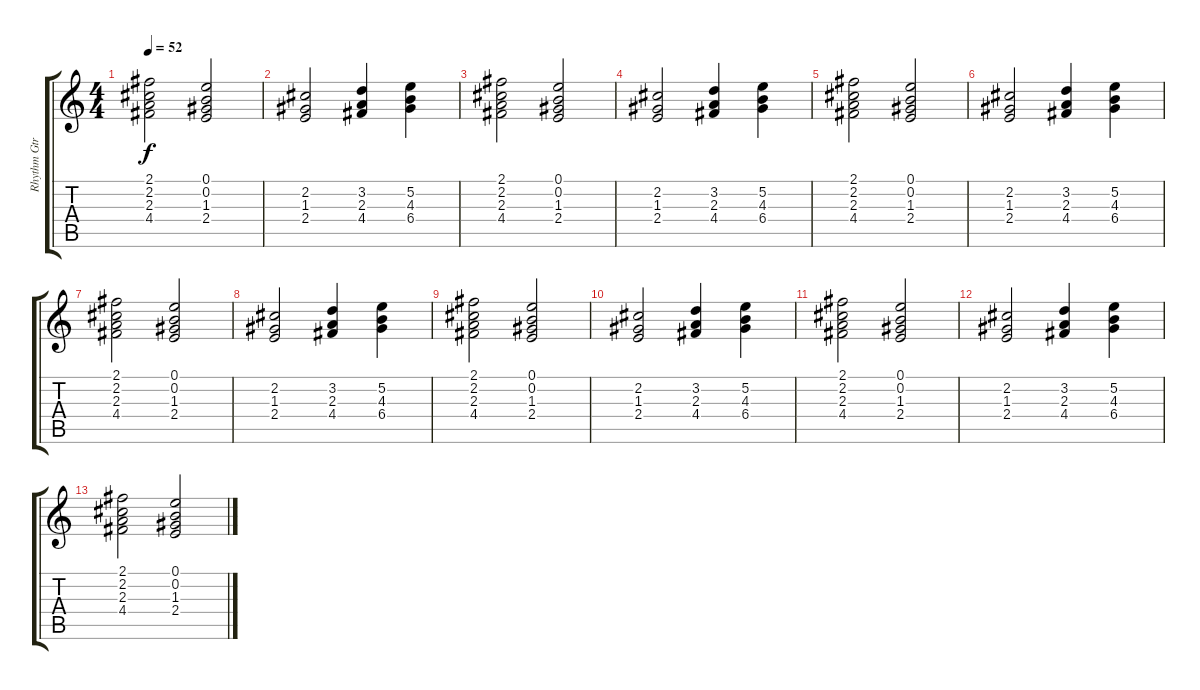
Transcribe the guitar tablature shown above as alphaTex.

\track ("Rhythm Gtr." "Rhythm Gtr") {instrument overdrivenguitar}
\staff {score tabs}
\tuning (E4 B3 G3 D3 A2 E2) {hide}
\ts (4 4)
\tempo 52
\clef g2
\ks c
(2.1 2.2 2.3 4.4).2{dy f} (0.1 0.2 1.3 2.4).2 |
(2.2 1.3 2.4).2 (3.2 2.3 4.4).4 (5.2 4.3 6.4).4 |
(2.1 2.2 2.3 4.4).2 (0.1 0.2 1.3 2.4).2 |
(2.2 1.3 2.4).2 (3.2 2.3 4.4).4 (5.2 4.3 6.4).4 |
(2.1 2.2 2.3 4.4).2 (0.1 0.2 1.3 2.4).2 |
(2.2 1.3 2.4).2 (3.2 2.3 4.4).4 (5.2 4.3 6.4).4 |
(2.1 2.2 2.3 4.4).2 (0.1 0.2 1.3 2.4).2 |
(2.2 1.3 2.4).2 (3.2 2.3 4.4).4 (5.2 4.3 6.4).4 |
(2.1 2.2 2.3 4.4).2 (0.1 0.2 1.3 2.4).2 |
(2.2 1.3 2.4).2 (3.2 2.3 4.4).4 (5.2 4.3 6.4).4 |
(2.1 2.2 2.3 4.4).2 (0.1 0.2 1.3 2.4).2 |
(2.2 1.3 2.4).2 (3.2 2.3 4.4).4 (5.2 4.3 6.4).4 |
(2.1 2.2 2.3 4.4).2 (0.1 0.2 1.3 2.4).2
